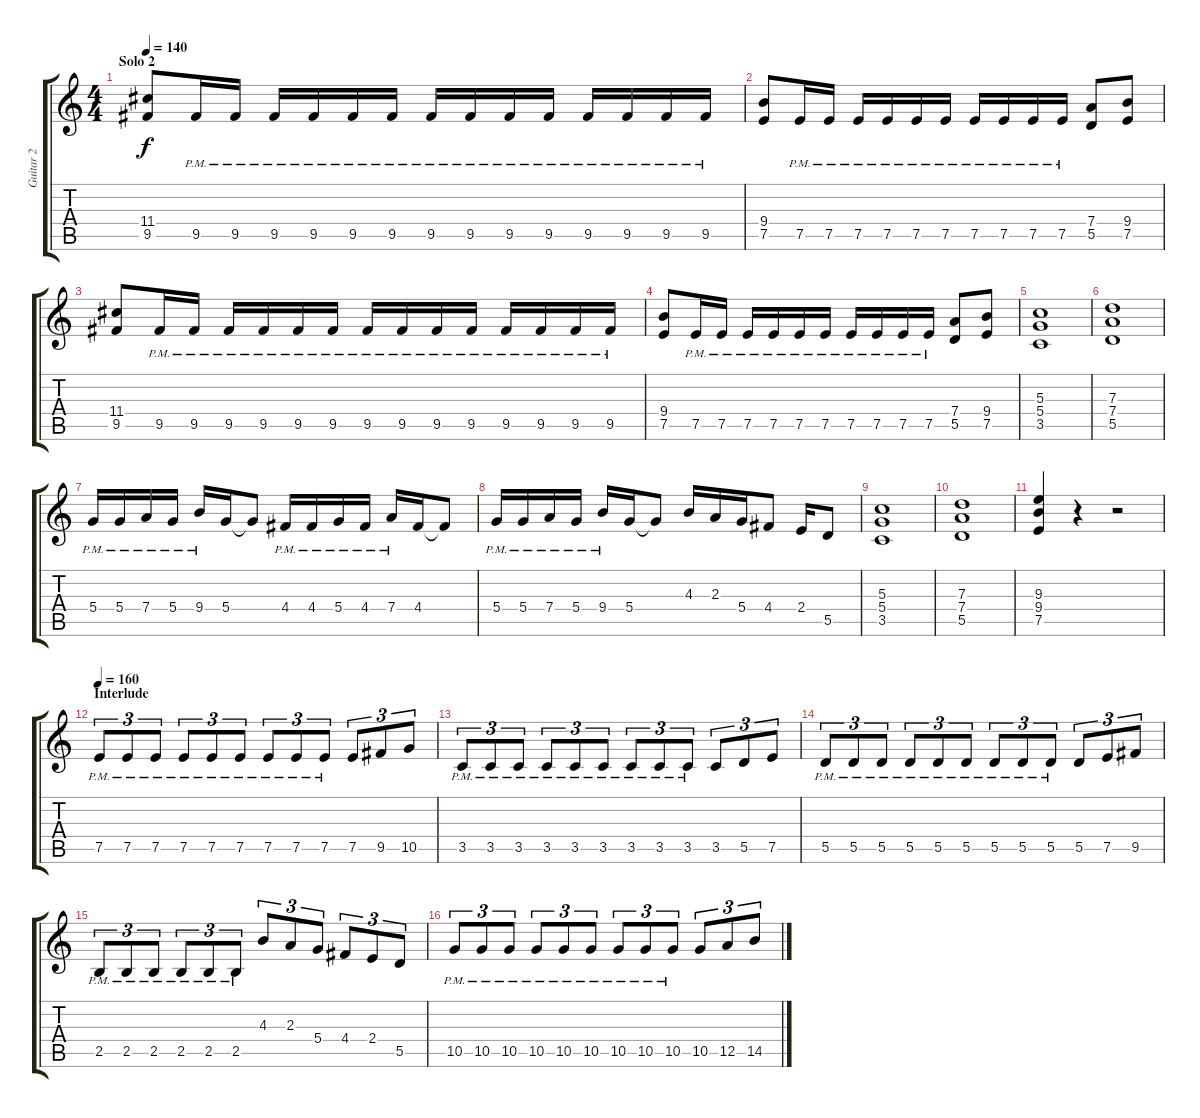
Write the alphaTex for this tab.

\track ("Guitar 2" "Guitar 2") {instrument overdrivenguitar}
\staff {score tabs}
\tuning (E4 B3 G3 D3 A2 E2) {hide}
\ts (4 4)
\section ("" "Solo 2")
\tempo 140
\clef g2
\ks c
(11.4 9.5).8{dy f} 9.5{pm}.16 9.5{pm}.16 9.5{pm}.16 9.5{pm}.16 9.5{pm}.16 9.5{pm}.16 9.5{pm}.16 9.5{pm}.16 9.5{pm}.16 9.5{pm}.16 9.5{pm}.16 9.5{pm}.16 9.5{pm}.16 9.5{pm}.16 |
(9.4 7.5).8 7.5{pm}.16 7.5{pm}.16 7.5{pm}.16 7.5{pm}.16 7.5{pm}.16 7.5{pm}.16 7.5{pm}.16 7.5{pm}.16 7.5{pm}.16 7.5{pm}.16 (7.4 5.5).8 (9.4 7.5).8 |
(11.4 9.5).8 9.5{pm}.16 9.5{pm}.16 9.5{pm}.16 9.5{pm}.16 9.5{pm}.16 9.5{pm}.16 9.5{pm}.16 9.5{pm}.16 9.5{pm}.16 9.5{pm}.16 9.5{pm}.16 9.5{pm}.16 9.5{pm}.16 9.5{pm}.16 |
(9.4 7.5).8 7.5{pm}.16 7.5{pm}.16 7.5{pm}.16 7.5{pm}.16 7.5{pm}.16 7.5{pm}.16 7.5{pm}.16 7.5{pm}.16 7.5{pm}.16 7.5{pm}.16 (7.4 5.5).8 (9.4 7.5).8 |
(5.3 5.4 3.5).1 |
(7.3 7.4 5.5).1 |
5.4{pm}.16 5.4{pm}.16 7.4{pm}.16 5.4{pm}.16 9.4{pm}.16 5.4.16 5.4{t}.8 4.4{pm}.16 4.4{pm}.16 5.4{pm}.16 4.4{pm}.16 7.4{pm}.16 4.4.16 4.4{t}.8 |
5.4{pm}.16 5.4{pm}.16 7.4{pm}.16 5.4{pm}.16 9.4{pm}.16 5.4.16 5.4{t}.8 4.3.16 2.3.16 5.4.16 4.4.8 2.4.16 5.5.8 |
(5.3 5.4 3.5).1 |
(7.3 7.4 5.5).1 |
(9.3 9.4 7.5).4 r.4 r.2 |
\section ("" "Interlude")
\tempo 160
7.5{pm}.8{tu (3 2)} 7.5{pm}.8{tu (3 2)} 7.5{pm}.8{tu (3 2)} 7.5{pm}.8{tu (3 2)} 7.5{pm}.8{tu (3 2)} 7.5{pm}.8{tu (3 2)} 7.5{pm}.8{tu (3 2)} 7.5{pm}.8{tu (3 2)} 7.5{pm}.8{tu (3 2)} 7.5.8{tu (3 2)} 9.5.8{tu (3 2)} 10.5.8{tu (3 2)} |
3.5{pm}.8{tu (3 2)} 3.5{pm}.8{tu (3 2)} 3.5{pm}.8{tu (3 2)} 3.5{pm}.8{tu (3 2)} 3.5{pm}.8{tu (3 2)} 3.5{pm}.8{tu (3 2)} 3.5{pm}.8{tu (3 2)} 3.5{pm}.8{tu (3 2)} 3.5{pm}.8{tu (3 2)} 3.5.8{tu (3 2)} 5.5.8{tu (3 2)} 7.5.8{tu (3 2)} |
5.5{pm}.8{tu (3 2)} 5.5{pm}.8{tu (3 2)} 5.5{pm}.8{tu (3 2)} 5.5{pm}.8{tu (3 2)} 5.5{pm}.8{tu (3 2)} 5.5{pm}.8{tu (3 2)} 5.5{pm}.8{tu (3 2)} 5.5{pm}.8{tu (3 2)} 5.5{pm}.8{tu (3 2)} 5.5.8{tu (3 2)} 7.5.8{tu (3 2)} 9.5.8{tu (3 2)} |
2.5{pm}.8{tu (3 2)} 2.5{pm}.8{tu (3 2)} 2.5{pm}.8{tu (3 2)} 2.5{pm}.8{tu (3 2)} 2.5{pm}.8{tu (3 2)} 2.5{pm}.8{tu (3 2)} 4.3.8{tu (3 2)} 2.3.8{tu (3 2)} 5.4.8{tu (3 2)} 4.4.8{tu (3 2)} 2.4.8{tu (3 2)} 5.5.8{tu (3 2)} |
10.5{pm}.8{tu (3 2)} 10.5{pm}.8{tu (3 2)} 10.5{pm}.8{tu (3 2)} 10.5{pm}.8{tu (3 2)} 10.5{pm}.8{tu (3 2)} 10.5{pm}.8{tu (3 2)} 10.5{pm}.8{tu (3 2)} 10.5{pm}.8{tu (3 2)} 10.5{pm}.8{tu (3 2)} 10.5.8{tu (3 2)} 12.5.8{tu (3 2)} 14.5.8{tu (3 2)}
